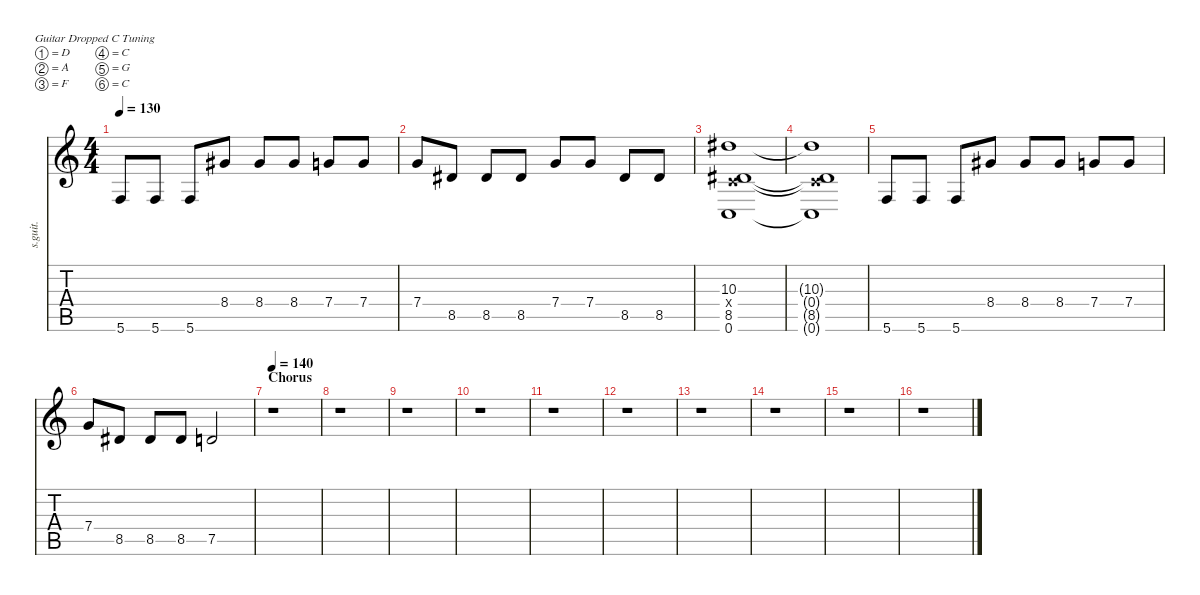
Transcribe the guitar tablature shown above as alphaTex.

\defaultSystemsLayout 4
\hideDynamics
\bracketExtendMode nobrackets
\track ("Stephen Carpenter" "s.guit.") {instrument overdrivenguitar}
\staff {score tabs}
\tuning (D4 A3 F3 C3 G2 C2)
\ts (4 4)
\tempo 130
\clef g2
\ks c
5.6.8{lyrics (0 "") lyrics (1 "") lyrics (2 "") lyrics (3 "") lyrics (4 "") dy fff} 5.6.8{lyrics (0 "") lyrics (1 "") lyrics (2 "") lyrics (3 "") lyrics (4 "")} 5.6.8{lyrics (0 "") lyrics (1 "") lyrics (2 "") lyrics (3 "") lyrics (4 "")} 8.4{acc #}.8{lyrics (0 "") lyrics (1 "") lyrics (2 "") lyrics (3 "") lyrics (4 "")} 8.4{acc #}.8{lyrics (0 "") lyrics (1 "") lyrics (2 "") lyrics (3 "") lyrics (4 "")} 8.4{acc #}.8{lyrics (0 "") lyrics (1 "") lyrics (2 "") lyrics (3 "") lyrics (4 "")} 7.4.8{lyrics (0 "") lyrics (1 "") lyrics (2 "") lyrics (3 "") lyrics (4 "")} 7.4.8{lyrics (0 "") lyrics (1 "") lyrics (2 "") lyrics (3 "") lyrics (4 "")} |
7.4.8{lyrics (0 "") lyrics (1 "") lyrics (2 "") lyrics (3 "") lyrics (4 "")} 8.5{acc #}.8{lyrics (0 "") lyrics (1 "") lyrics (2 "") lyrics (3 "") lyrics (4 "")} 8.5{acc #}.8{lyrics (0 "") lyrics (1 "") lyrics (2 "") lyrics (3 "") lyrics (4 "")} 8.5{acc #}.8{lyrics (0 "") lyrics (1 "") lyrics (2 "") lyrics (3 "") lyrics (4 "")} 7.4.8{lyrics (0 "") lyrics (1 "") lyrics (2 "") lyrics (3 "") lyrics (4 "")} 7.4.8{lyrics (0 "") lyrics (1 "") lyrics (2 "") lyrics (3 "") lyrics (4 "")} 8.5{acc #}.8{lyrics (0 "") lyrics (1 "") lyrics (2 "") lyrics (3 "") lyrics (4 "")} 8.5{acc #}.8{lyrics (0 "") lyrics (1 "") lyrics (2 "") lyrics (3 "") lyrics (4 "")} |
(10.3{acc #} 8.5{acc #} 0.6 0.4{x}).1{lyrics (0 "") lyrics (1 "") lyrics (2 "") lyrics (3 "") lyrics (4 "")} |
(10.3{t acc #} 8.5{t acc #} 0.6{t} 0.4{x t}).1{lyrics (0 "") lyrics (1 "") lyrics (2 "") lyrics (3 "") lyrics (4 "")} |
5.6.8{lyrics (0 "") lyrics (1 "") lyrics (2 "") lyrics (3 "") lyrics (4 "")} 5.6.8{lyrics (0 "") lyrics (1 "") lyrics (2 "") lyrics (3 "") lyrics (4 "")} 5.6.8{lyrics (0 "") lyrics (1 "") lyrics (2 "") lyrics (3 "") lyrics (4 "")} 8.4{acc #}.8{lyrics (0 "") lyrics (1 "") lyrics (2 "") lyrics (3 "") lyrics (4 "")} 8.4{acc #}.8{lyrics (0 "") lyrics (1 "") lyrics (2 "") lyrics (3 "") lyrics (4 "")} 8.4{acc #}.8{lyrics (0 "") lyrics (1 "") lyrics (2 "") lyrics (3 "") lyrics (4 "")} 7.4.8{lyrics (0 "") lyrics (1 "") lyrics (2 "") lyrics (3 "") lyrics (4 "")} 7.4.8{lyrics (0 "") lyrics (1 "") lyrics (2 "") lyrics (3 "") lyrics (4 "")} |
7.4.8{lyrics (0 "") lyrics (1 "") lyrics (2 "") lyrics (3 "") lyrics (4 "")} 8.5{acc #}.8{lyrics (0 "") lyrics (1 "") lyrics (2 "") lyrics (3 "") lyrics (4 "")} 8.5{acc #}.8{lyrics (0 "") lyrics (1 "") lyrics (2 "") lyrics (3 "") lyrics (4 "")} 8.5{acc #}.8{lyrics (0 "") lyrics (1 "") lyrics (2 "") lyrics (3 "") lyrics (4 "")} 7.5.2{lyrics (0 "") lyrics (1 "") lyrics (2 "") lyrics (3 "") lyrics (4 "")} |
\section ("" "Chorus")
\tempo 140
r.1 |
r.1 |
r.1 |
r.1 |
r.1 |
r.1 |
r.1 |
r.1 |
r.1 |
r.1
